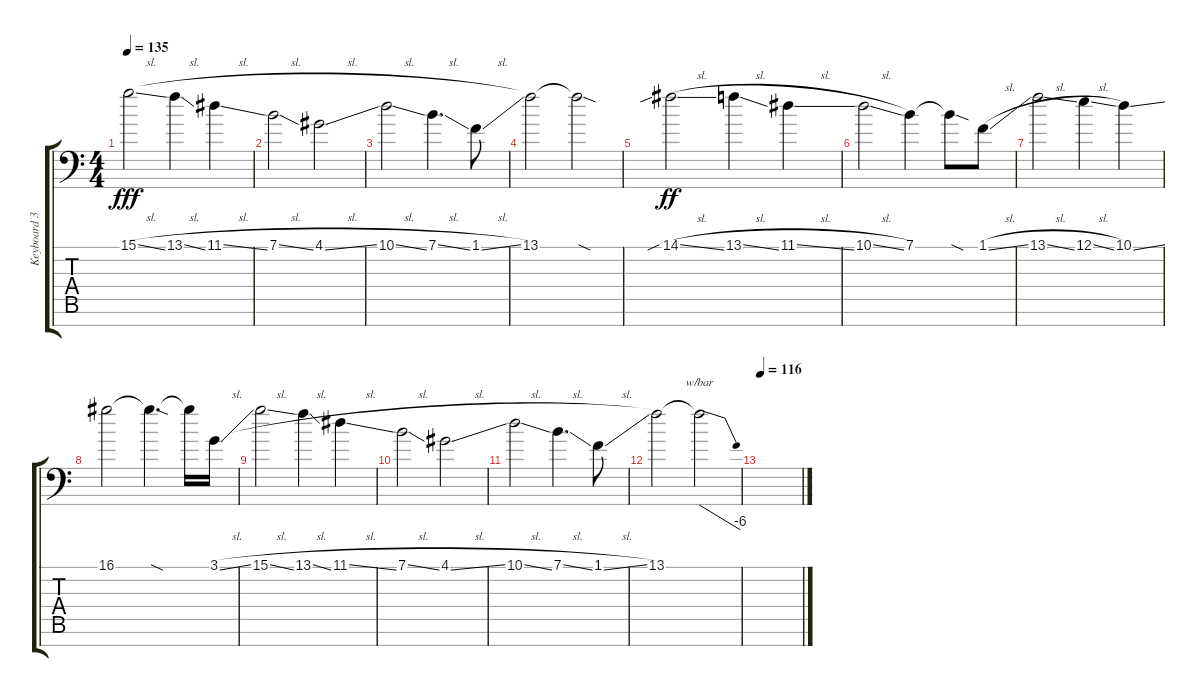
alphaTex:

\track ("Keyboard 3 (Lead)" "Keyboard 3") {instrument lead2sawtooth}
\staff {score tabs}
\tuning (E4 B3 G3 D3 A2 E2 A1) {hide}
\ts (4 4)
\tempo 135
\clef f4
\ks c
15.1{sl}.2{dy fff} 13.1{sl}.4 11.1{sl}.4 |
7.1{sl}.2 4.1{sl}.2 |
10.1{sl}.2 7.1{sl}.4{d} 1.1{sl}.8 |
13.1.2 13.1{sod t}.2 |
14.1{sib sl}.2{dy ff} 13.1{sl}.4 11.1{sl}.4 |
10.1{sl}.2 7.1.4 7.1{sod t}.8 1.1{sl}.8 |
13.1{sl}.2 12.1{sl}.4 10.1{ss}.4 |
16.1.2 16.1{sod t}.4{d} 16.1{t}.16 3.1{sl}.16 |
15.1{sl}.2 13.1{sl}.4 11.1{sl}.4 |
7.1{sl}.2 4.1{sl}.2 |
10.1{sl}.2 7.1{sl}.4{d} 1.1{sl}.8 |
13.1.2 13.1{t}.2{tbe (dive default 0 0 60 -24)} |
\tempo 116
